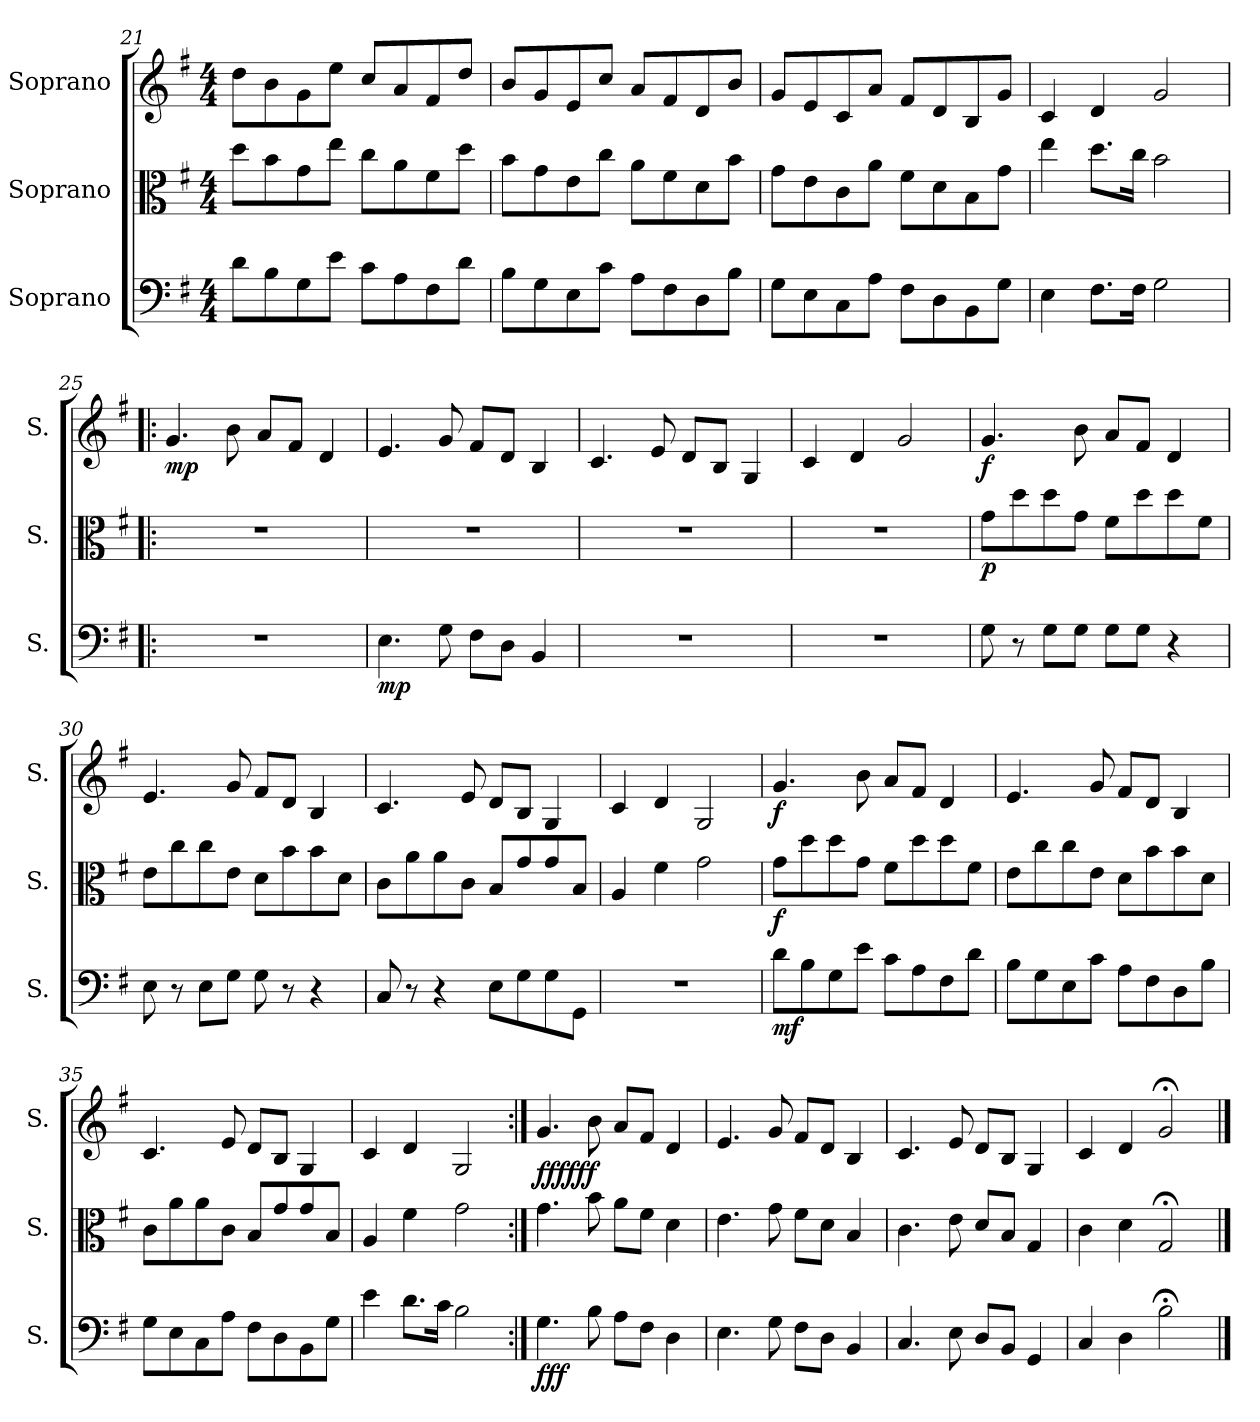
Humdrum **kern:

**kern	**dynam	**kern	**dynam	**kern	**dynam
*part3	*part3	*part2	*part2	*part1	*part1
*staff3	*staff3	*staff2	*staff2	*staff1	*staff1
*I"Soprano	*	*I"Soprano	*	*I"Soprano	*
*I'S.	*	*I'S.	*	*I'S.	*
*clefF4	*	*clefC3	*	*clefG2	*
*k[f#]	*	*k[f#]	*	*k[f#]	*
*G:	*	*G:	*	*G:	*
*M4/4	*	*M4/4	*	*M4/4	*
=21	=21	=21	=21	=21	=21
8d\L	.	8dd\L	.	8dd\L	.
8B\	.	8b\	.	8b\	.
8G\	.	8g\	.	8g\	.
8e\J	.	8ee\J	.	8ee\J	.
8c\L	.	8cc\L	.	8cc/L	.
8A\	.	8a\	.	8a/	.
8F#\	.	8f#\	.	8f#/	.
8d\J	.	8dd\J	.	8dd/J	.
!!LO:LB:g=z
=22	=22	=22	=22	=22	=22
8B\L	.	8b\L	.	8b/L	.
8G\	.	8g\	.	8g/	.
8E\	.	8e\	.	8e/	.
8c\J	.	8cc\J	.	8cc/J	.
8A\L	.	8a\L	.	8a/L	.
8F#\	.	8f#\	.	8f#/	.
8D\	.	8d\	.	8d/	.
8B\J	.	8b\J	.	8b/J	.
=23	=23	=23	=23	=23	=23
8G\L	.	8g\L	.	8g/L	.
8E\	.	8e\	.	8e/	.
8C\	.	8c\	.	8c/	.
8A\J	.	8a\J	.	8a/J	.
8F#\L	.	8f#\L	.	8f#/L	.
8D\	.	8d\	.	8d/	.
8BB\	.	8B\	.	8B/	.
8G\J	.	8g\J	.	8g/J	.
=24	=24	=24	=24	=24	=24
4E\	.	4ee\	.	4c/	.
8.F#\L	.	8.dd\L	.	4d/	.
16F#\Jk	.	16cc\Jk	.	.	.
2G\	.	2b\	.	2g/	.
=25!|:	=25!|:	=25!|:	=25!|:	=25!|:	=25!|:
!	!	!	!	!	!LO:DY:b
1r	.	1r	.	4.g/	mp
.	.	.	.	8b\	.
.	.	.	.	8a/L	.
.	.	.	.	8f#/J	.
.	.	.	.	4d/	.
=26	=26	=26	=26	=26	=26
!	!LO:DY:b	!	!	!	!
4.E\	mp	1r	.	4.e/	.
8G\	.	.	.	8g/	.
8F#\L	.	.	.	8f#/L	.
8D\J	.	.	.	8d/J	.
4BB/	.	.	.	4B/	.
=27	=27	=27	=27	=27	=27
1r	.	1r	.	4.c/	.
.	.	.	.	8e/	.
.	.	.	.	8d/L	.
.	.	.	.	8B/J	.
.	.	.	.	4G/	.
!!LO:LB:g=z
=28	=28	=28	=28	=28	=28
1r	.	1r	.	4c/	.
.	.	.	.	4d/	.
.	.	.	.	2g/	.
=29	=29	=29	=29	=29	=29
!	!	!	!LO:DY:b	!	!LO:DY:b
8G\	.	8g\L	p	4.g/	f
8r	.	8dd\	.	.	.
8G\L	.	8dd\	.	.	.
8G\J	.	8g\J	.	8b\	.
8G\L	.	8f#\L	.	8a/L	.
8G\J	.	8dd\	.	8f#/J	.
4r	.	8dd\	.	4d/	.
.	.	8f#\J	.	.	.
=30	=30	=30	=30	=30	=30
8E\	.	8e\L	.	4.e/	.
8r	.	8cc\	.	.	.
8E\L	.	8cc\	.	.	.
8G\J	.	8e\J	.	8g/	.
8G\	.	8d\L	.	8f#/L	.
8r	.	8b\	.	8d/J	.
4r	.	8b\	.	4B/	.
.	.	8d\J	.	.	.
=31	=31	=31	=31	=31	=31
8C/	.	8c\L	.	4.c/	.
8r	.	8a\	.	.	.
4r	.	8a\	.	.	.
.	.	8c\J	.	8e/	.
8E\L	.	8B/L	.	8d/L	.
8G\	.	8g/	.	8B/J	.
8G\	.	8g/	.	4G/	.
8GG\J	.	8B/J	.	.	.
=32	=32	=32	=32	=32	=32
1r	.	4A/	.	4c/	.
.	.	4f#\	.	4d/	.
.	.	2g\	.	2G/	.
=33	=33	=33	=33	=33	=33
!	!LO:DY:b	!	!LO:DY:b	!	!LO:DY:b
8d\L	mf	8g\L	f	4.g/	f
8B\	.	8dd\	.	.	.
8G\	.	8dd\	.	.	.
8e\J	.	8g\J	.	8b\	.
8c\L	.	8f#\L	.	8a/L	.
8A\	.	8dd\	.	8f#/J	.
8F#\	.	8dd\	.	4d/	.
8d\J	.	8f#\J	.	.	.
!!LO:LB:g=z
=34	=34	=34	=34	=34	=34
8B\L	.	8e\L	.	4.e/	.
8G\	.	8cc\	.	.	.
8E\	.	8cc\	.	.	.
8c\J	.	8e\J	.	8g/	.
8A\L	.	8d\L	.	8f#/L	.
8F#\	.	8b\	.	8d/J	.
8D\	.	8b\	.	4B/	.
8B\J	.	8d\J	.	.	.
=35	=35	=35	=35	=35	=35
8G\L	.	8c\L	.	4.c/	.
8E\	.	8a\	.	.	.
8C\	.	8a\	.	.	.
8A\J	.	8c\J	.	8e/	.
8F#\L	.	8B/L	.	8d/L	.
8D\	.	8g/	.	8B/J	.
8BB\	.	8g/	.	4G/	.
8G\J	.	8B/J	.	.	.
=36	=36	=36	=36	=36	=36
4e\	.	4A/	.	4c/	.
8.d\L	.	4f#\	.	4d/	.
16c\Jk	.	.	.	.	.
2B\	.	2g\	.	2G/	.
=37:|!	=37:|!	=37:|!	=37:|!	=37:|!	=37:|!
!	!LO:DY:b	!	!LO:DY:b	!	!
!	!	!	!LO:DY:n=1:a	!	!
4.G\	fff	4.g\	fff fff	4.g/	.
8B\	.	8b\	.	8b\	.
8A\L	.	8a\L	.	8a/L	.
8F#\J	.	8f#\J	.	8f#/J	.
4D\	.	4d\	.	4d/	.
=38	=38	=38	=38	=38	=38
4.E\	.	4.e\	.	4.e/	.
8G\	.	8g\	.	8g/	.
8F#\L	.	8f#\L	.	8f#/L	.
8D\J	.	8d\J	.	8d/J	.
4BB/	.	4B/	.	4B/	.
=39	=39	=39	=39	=39	=39
4.C/	.	4.c\	.	4.c/	.
8E\	.	8e\	.	8e/	.
8D/L	.	8d/L	.	8d/L	.
8BB/J	.	8B/J	.	8B/J	.
4GG/	.	4G/	.	4G/	.
!!LO:PB:g=z
=40	=40	=40	=40	=40	=40
4C/	.	4c\	.	4c/	.
4D\	.	4d\	.	4d/	.
2B;<\	.	2G;</	.	2g;</	.
==	==	==	==	==	==
*-	*-	*-	*-	*-	*-
